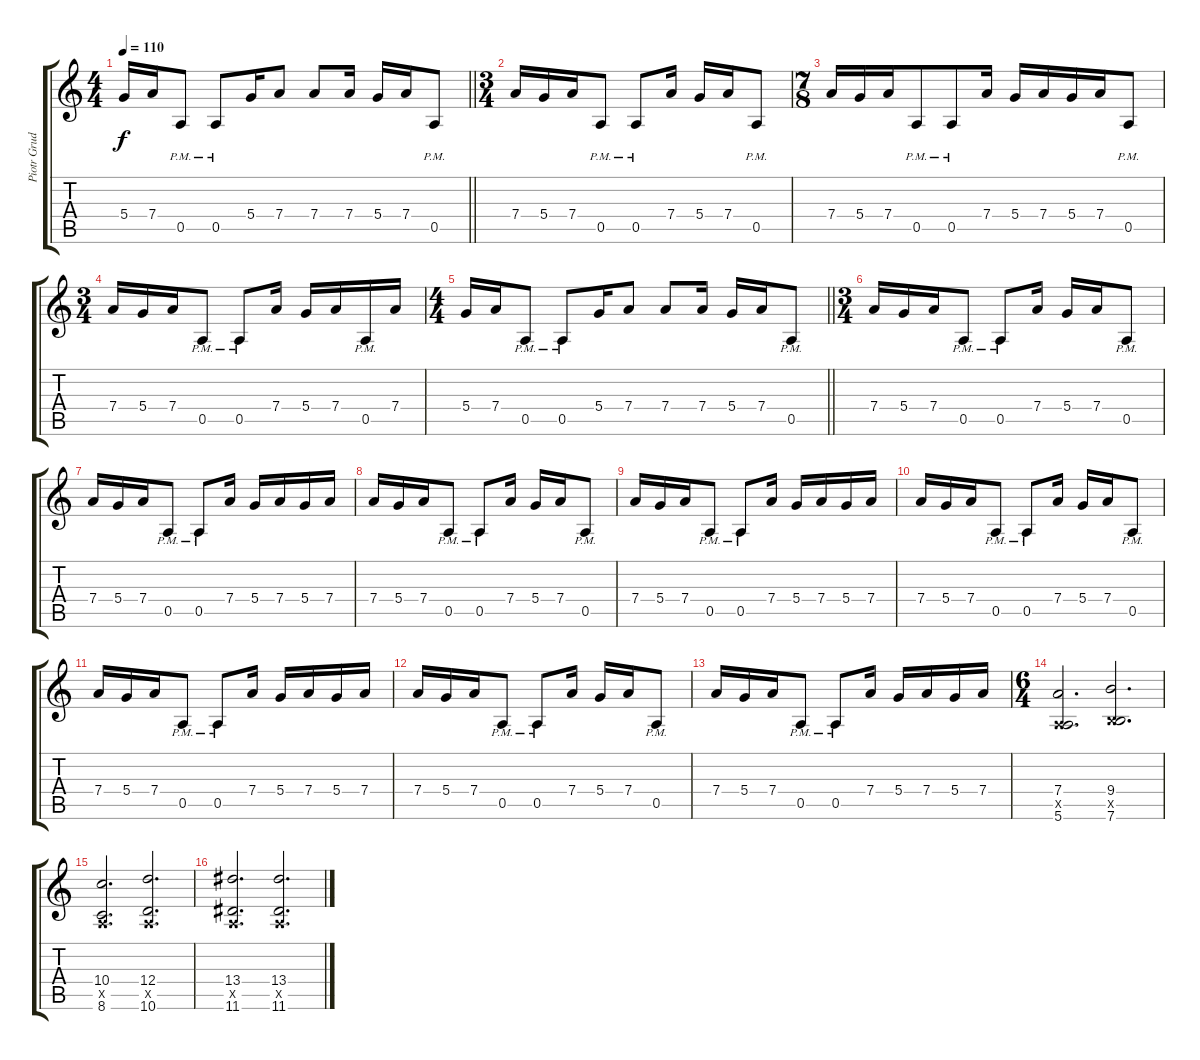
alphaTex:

\track ("Piotr Grudzinski" "Piotr Grud") {instrument distortionguitar}
\staff {score tabs}
\tuning (E4 B3 G3 D3 A2 E2) {hide}
\ts (4 4)
\tempo 110
\clef g2
\barLineRight lightlight
\ks c
5.4.16{dy f} 7.4.16 0.5{pm}.8 0.5{pm}.8 5.4.16 7.4.8 7.4.8 7.4.16 5.4.16 7.4.16 0.5{pm}.8 |
\ts (3 4)
7.4.16 5.4.16 7.4.16 0.5{pm}.8 0.5{pm}.8 7.4.16 5.4.16 7.4.16 0.5{pm}.8 |
\ts (7 8)
7.4.16 5.4.16 7.4.16 0.5{pm}.8 0.5{pm}.8 7.4.16 5.4.16 7.4.16 5.4.16 7.4.16 0.5{pm}.8 |
\ts (3 4)
7.4.16 5.4.16 7.4.16 0.5{pm}.8 0.5{pm}.8 7.4.16 5.4.16 7.4.16 0.5{pm}.16 7.4.16 |
\ts (4 4)
\barLineRight lightlight
5.4.16 7.4.16 0.5{pm}.8 0.5{pm}.8 5.4.16 7.4.8 7.4.8 7.4.16 5.4.16 7.4.16 0.5{pm}.8 |
\ts (3 4)
7.4.16 5.4.16 7.4.16 0.5{pm}.8 0.5{pm}.8 7.4.16 5.4.16 7.4.16 0.5{pm}.8 |
7.4.16 5.4.16 7.4.16 0.5{pm}.8 0.5{pm}.8 7.4.16 5.4.16 7.4.16 5.4.16 7.4.16 |
7.4.16 5.4.16 7.4.16 0.5{pm}.8 0.5{pm}.8 7.4.16 5.4.16 7.4.16 0.5{pm}.8 |
7.4.16 5.4.16 7.4.16 0.5{pm}.8 0.5{pm}.8 7.4.16 5.4.16 7.4.16 5.4.16 7.4.16 |
7.4.16 5.4.16 7.4.16 0.5{pm}.8 0.5{pm}.8 7.4.16 5.4.16 7.4.16 0.5{pm}.8 |
7.4.16 5.4.16 7.4.16 0.5{pm}.8 0.5{pm}.8 7.4.16 5.4.16 7.4.16 5.4.16 7.4.16 |
7.4.16 5.4.16 7.4.16 0.5{pm}.8 0.5{pm}.8 7.4.16 5.4.16 7.4.16 0.5{pm}.8 |
7.4.16 5.4.16 7.4.16 0.5{pm}.8 0.5{pm}.8 7.4.16 5.4.16 7.4.16 5.4.16 7.4.16 |
\ts (6 4)
(7.4 0.5{x} 5.6).2{d} (9.4 2.5{x} 7.6).2{d} |
(10.4 0.5{x} 8.6).2{d} (12.4 0.5{x} 10.6).2{d} |
(13.4 0.5{x} 11.6).2{d} (13.4 0.5{x} 11.6).2{d}
